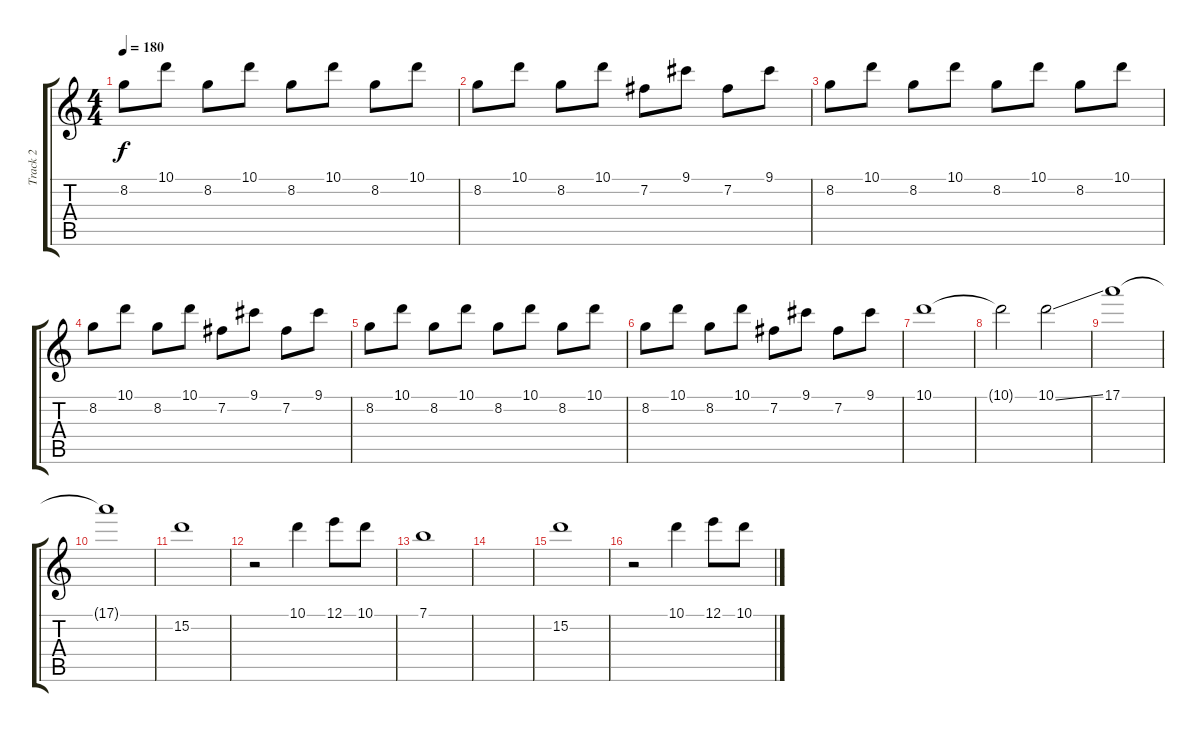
\track ("Track 2" "Track 2") {instrument distortionguitar}
\staff {score tabs}
\tuning (E4 B3 G3 D3 A2 E2) {hide}
\ts (4 4)
\tempo 180
\clef g2
\ks c
8.2.8{dy f} 10.1.8 8.2.8 10.1.8 8.2.8 10.1.8 8.2.8 10.1.8 |
8.2.8 10.1.8 8.2.8 10.1.8 7.2.8 9.1.8 7.2.8 9.1.8 |
8.2.8 10.1.8 8.2.8 10.1.8 8.2.8 10.1.8 8.2.8 10.1.8 |
8.2.8 10.1.8 8.2.8 10.1.8 7.2.8 9.1.8 7.2.8 9.1.8 |
8.2.8 10.1.8 8.2.8 10.1.8 8.2.8 10.1.8 8.2.8 10.1.8 |
8.2.8 10.1.8 8.2.8 10.1.8 7.2.8 9.1.8 7.2.8 9.1.8 |
10.1.1 |
10.1{t}.2 10.1{ss}.2 |
17.1.1 |
17.1{t}.1 |
15.2.1 |
r.2 10.1.4 12.1.8 10.1.8 |
7.1.1 |
|
15.2.1 |
r.2 10.1.4 12.1.8 10.1.8
